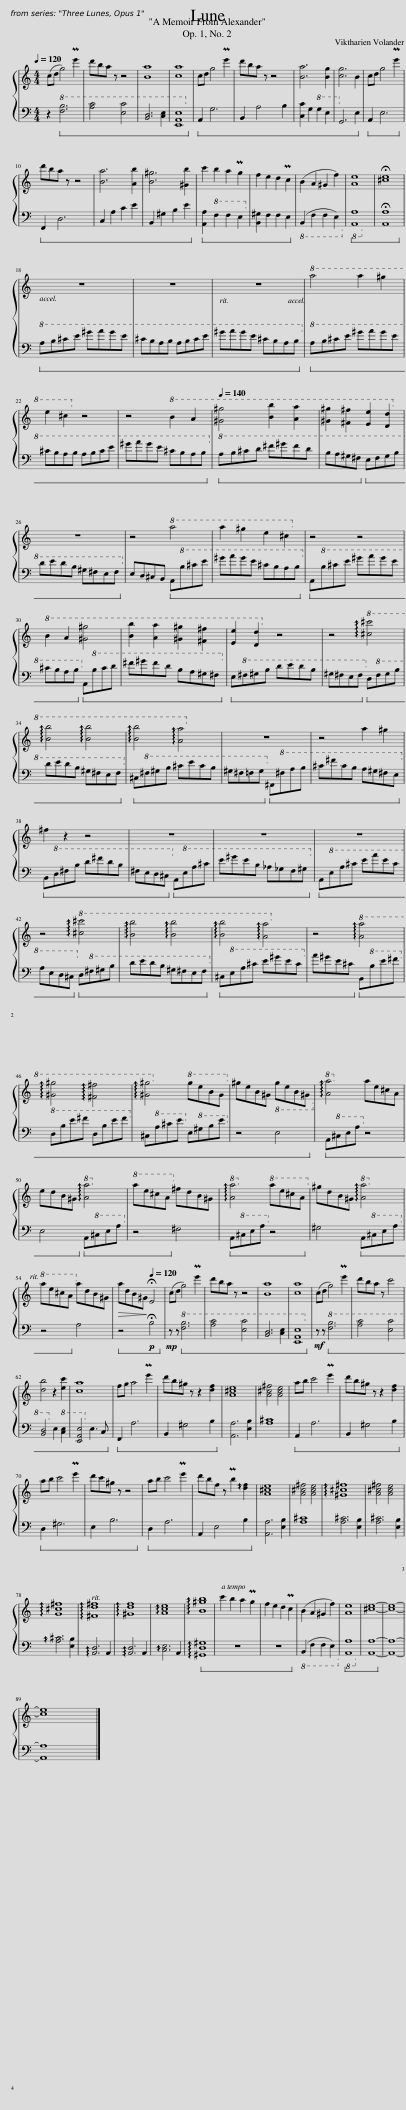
X:1
%%score { 1 | 2 }
L:1/8
Q:1/4=120
M:4/4
I:linebreak $
K:C
V:1 treble
V:2 bass
V:1
 (cd g4) Pe'2 | d'ba z z4 | [Ba]8 | [ca]8 | cd g4 Pe'2 | %5
 d'ba z z4 | [Ba]6 [Bg]2 | [cg]6 B2 | cd g4 Pe'2 |$ d'ba z z4 | %10
 [Ba]6 [Ab]2 | [B^g]6 [^Gb]2 | c'2 b2 a2 Pg2 | f2 e2 d2 Pc2 | (B2 A2 ^G2 f2) | %15
 [Ae]8 | !fermata![^ce]8 |$[Q:1/4=60] z8[Q:1/4=66][Q:1/4=72][Q:1/4=78][Q:1/4=84][Q:1/4=90][Q:1/4=96][Q:1/4=102] |[Q:1/4=108] z8[Q:1/4=114][Q:1/4=120] |[Q:1/4=120] z8[Q:1/4=112][Q:1/4=105][Q:1/4=97][Q:1/4=90][Q:1/4=82][Q:1/4=75][Q:1/4=67] | %20
[Q:1/4=60]!8va(! a'4[Q:1/4=73] a'2[Q:1/4=80] ^g'2[Q:1/4=63][Q:1/4=66][Q:1/4=70][Q:1/4=76][Q:1/4=83] |$[Q:1/4=86] e'2[Q:1/4=93] ^c'2!8va)![Q:1/4=100] z4[Q:1/4=90][Q:1/4=96][Q:1/4=103][Q:1/4=106][Q:1/4=110] |[Q:1/4=113] z4[Q:1/4=126]!8va(! b2[Q:1/4=133] a2[Q:1/4=116][Q:1/4=120][Q:1/4=123][Q:1/4=130][Q:1/4=136] |[Q:1/4=140] [^g^g']4 [bb']2 [aa']2 | [^g^g']2 [^f^f']2 [ee']2 [dd']2!8va)! |$ %25
 z8 | z4!8va(! a'4 | a'2 ^g'2 e'2 ^c'2!8va)! | z4 z4 |$!8va(! b2 a2 [^g^g']4 | %30
 [bb']2 [aa']2 [^g^g']2 [^f^f']2 | [ee']2 [dd']2!8va)! z4 | z4!8va(! !arpeggio![^c'^c'']4 |$ !arpeggio![bb']4 !arpeggio![bb']4 | !arpeggio![bb']4 !arpeggio![aa']4!8va)! | %35
 z8 | z4 a2 ^g2 |$ ^f2 z2 z4 | z8 | z8 | %40
 z8 |$ z4!8va(! !arpeggio![^c'^c'']4 | !arpeggio![bb']4 !arpeggio![bb']4 | !arpeggio![bb']4 !arpeggio![aa']4!8va)! | z4!8va(! !arpeggio![aa']4 |$ %45
 !arpeggio![^g^g']4 !arpeggio![^f^f']4 | !arpeggio![^g^g']4!8va)!!8va(! g'e'bg!8va)! | ^geB^G!8vb(! GEB,^G,!8vb)! |!8va(! !arpeggio![aa']4!8va)! ae^cA |$ edB^G!8va(! !arpeggio![aa']4!8va)! | %50
!8va(! a'e'^c'a!8va)! ^fdB^G |!8va(! !arpeggio![aa']4!8va)!!8va(! a'e'^c'a!8va)! | ^gdB^G!8va(! !arpeggio![aa']4!8va)! |$[Q:1/4=140]!8va(! a'[Q:1/4=136]e'[Q:1/4=133]^c'[Q:1/4=130]a!8va)![Q:1/4=126] a[Q:1/4=123]d[Q:1/4=120]B[Q:1/4=116]^G |[Q:1/4=113]!>(! a[Q:1/4=110]d[Q:1/4=106]B[Q:1/4=103]^G!>)![Q:1/4=120] !fermata!E4 | %55
 (cd g4) Pe'2 | d'ba z z4 | [Ba]8 | [ca]8 | (cd g4) Pe'2 | %60
 d'ba z c'4 |$ [db]4 z2 [ec']2 | [ca]8 | fg a4 Pe'2 | d'b^g z z2 [df]2 | %65
 [A^ce]8 | [A^c^f]4 [Ace]4 | ab c'4 Pe'2 | d'b^g z z2 [df]2 |$ ab c'4 Pe'2 | %70
 d'c'^g z z4 | ab c'4 Pe'2 | d'bf z Pb2 !arpeggio![df]2 | [A^ce]8 | [A^c^f]4 [Ace]4 | %75
 !arpeggio![^G^c^f]8 | [A^c^f]4 [Ace]4 |$ !arpeggio![G^c^f]8 |[Q:1/4=120] !arpeggio![^Fd^f]8[Q:1/4=108] |[Q:1/4=105] !arpeggio![^Gdf]8[Q:1/4=93] | %80
[Q:1/4=90] !arpeggio![Ace]8[Q:1/4=78] |[Q:1/4=75] !arpeggio![B^gb]8 |[Q:1/4=100] c'2[Q:1/4=101] b2[Q:1/4=103] a2[Q:1/4=105] Pg2 |[Q:1/4=106] f2[Q:1/4=108] e2[Q:1/4=110] d2[Q:1/4=111] Pc2 |[Q:1/4=113] (B2[Q:1/4=115] A2[Q:1/4=116] ^G2[Q:1/4=118] f2) | %85
[Q:1/4=120] [Ae]8 | [^ce]8- | [ce]8- |$ [ce]8 |] %89
V:2
 z2!ped!!8va(! [FB]6 | [Ac]4 [Ec]4 | [B,D]6 [CE]2 | [E,A,E]8!ped-up!!8va)! |!ped! A,,2 G,6 | %5
 B,,2 A,4 B,2 | [C,C]2 G,2!8va(! G2 E2!8va)! | G,,6 E,2!ped-up! |!ped! A,,2 E,6!ped-up! |$!ped! F,,2 D,6 | %10
 C,2 A,2 C2 E2 | B,,2 ^G,2 B,2 E2!ped-up! |!ped! [A,,A,]2!8va(! F2 F2 E2!8va)! | [B,,^G,]2 F,2 F,2 E,2!ped-up! |!8vb(! (B,,,2 F,,2 F,,2 E,,2)!8vb)! | %15
!ped!!8vb(! [A,,,A,,]8!8vb)! | !fermata![A,,A,]8!ped-up! |$!ped!!8va(! AB^ce ^gage | ^cBAB ABce | ^gage ^cBAB!ped-up!!8va)! | %20
!ped!!8va(! AB^ce ^gage |$ ^cBAB ABce | ^gage ^cBAB!ped-up!!8va)! |!8va(!!ped! AB^cd ^f^gfd | BA^G^F!ped-up!!ped! EFGB |$ %25
 dedB ^G^FEF!8va)!!ped-up! | E,D,^C,B,,!ped! A,,!8va(!B^ce | ^gage ^cBAB!ped-up!!8va)! |!ped! A,,!8va(!B^ce ^gage |$ ^cBAB!ped-up!!8va)!!ped! A,,!8va(!Bcd | %30
 ^f^gfd BA^G^F!ped-up!!8va)! |!ped! E,!8va(!^F^GB dedB | ^G^FEF!ped-up!!8va)!!ped! D,!8va(!FGB |$ dedB ^G^FEF!ped-up!!8va)! |!ped! ^C,!8va(!^F^GB ^cecB | %35
 ^G^F=FG!ped-up!!8va)!!ped! ^F,,!8va(!^FAB | ^c^fcB A^G^FE!ped-up!!8va)! |$!ped! B,,!8va(!D^FB d^fdB | ^FED^C!ped-up!!8va)!!ped! A,,!8va(!EA^c | e^geB _A_GF^G!ped-up!!8va)! | %40
!ped! A,,!8va(!EA^c eaec |$ AED^C!ped-up!!8va)!!ped! D,!8va(!^F^GB | dedB ^G^FEF!ped-up!!8va)! |!ped! ^C,!8va(!EA^c e^gec!8va)! | A^GE^C!ped-up!!ped! B,,!8va(!Be^f!8va)! |$ %45
!8va(! DBe^f DBef!8va)! | ^C,!8va(!A^ce!8va)! E,!8va(!^GBe!8va)! | z4 E,4!ped-up! |!ped! A,,!8va(!^CEA!8va)! z4 |$ E,4!ped-up!!ped! A,,!8va(!^CEA!8va)! | %50
 z4!ped-up! ^F,4 |!ped! A,,!8va(!^CEA!8va)! z4!ped-up! | ^G,4!ped! A,,!8va(!^CEA!8va)! |$ z4!ped-up! A,4 |!ped! z4!p! !fermata!B,4!ped-up! | %55
!mp! z z!ped!!8va(! [FB]6 | [Ac]4 [Ec]4 | [B,D]6 [CE]2 | [E,A,E]8!ped-up!!8va)! |!mf! z z!ped!!8va(! [FB]6 | %60
 [Ac]4 [Ec]4 |$ [B,D]4!8va)! E,2!8va(! [CE]2 | [E,A,E]4!8va)! E,3 C,!ped-up! |!ped! F,,2 A,6 | B,,2 ^G,4 B,2!ped-up! | %65
 [A,,A,]6 [E,B,]2 | [A,^C]8 |!ped! A,,2 A,6 | B,,2 ^G,4 B,2!ped-up! |$!ped! D,2 ^G,6 | %70
 E,2 B,6!ped-up! |!ped! D,2 A,6 | A,,2 E,4 B,2!ped-up! | [A,,A,]6 [E,B,]2 | [A,^C]8 | %75
 [A,^C]6 [E,B,]2 | [A,^C]6 [E,B,]2 |$ !arpeggio![A,^C]6 [E,B,]2 | !arpeggio![A,,D,]6 A,,2 | !arpeggio![A,,D,]6 A,,2 | %80
 !arpeggio![C,E,]6 A,,2 |!ped! !arpeggio![^G,,D,^G,]8 | z8 | z8!ped-up! |!8vb(! (B,,,2 F,,2 F,,2 E,,2)!8vb)! | %85
!8vb(!!ped! [A,,,A,,]8!8vb)! | [A,,A,]8-!ped-up! | [A,,A,]8- |$ [A,,A,]8 |] %89
